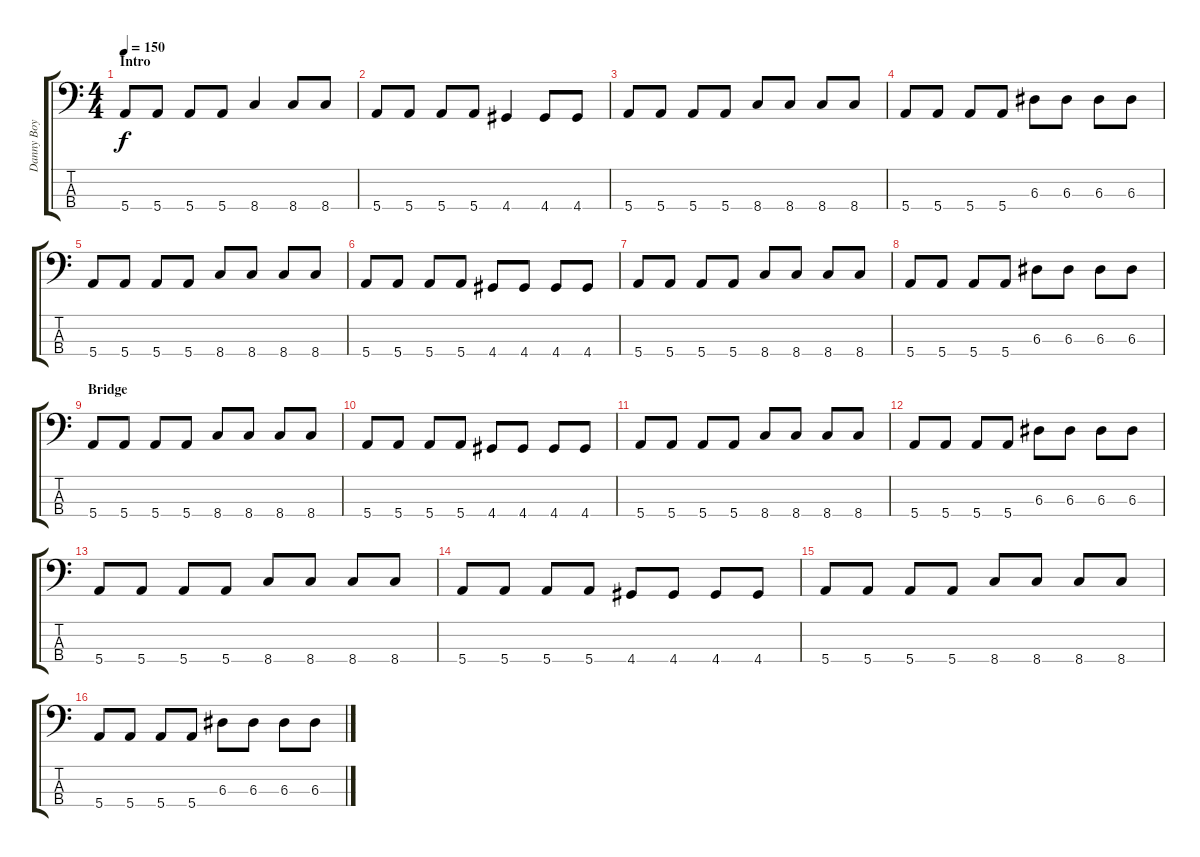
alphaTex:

\track ("Danny Boy" "Danny Boy") {instrument electricbassfinger}
\staff {score tabs}
\tuning (G2 D2 A1 E1) {hide}
\ts (4 4)
\section ("" "Intro")
\tempo 150
\clef f4
\ks c
5.4.8{dy f instrument electricbassfinger} 5.4.8 5.4.8 5.4.8 8.4.4 8.4.8 8.4.8 |
5.4.8 5.4.8 5.4.8 5.4.8 4.4.4 4.4.8 4.4.8 |
5.4.8 5.4.8 5.4.8 5.4.8 8.4.8 8.4.8 8.4.8 8.4.8 |
5.4.8 5.4.8 5.4.8 5.4.8 6.3.8 6.3.8 6.3.8 6.3.8 |
5.4.8 5.4.8 5.4.8 5.4.8 8.4.8 8.4.8 8.4.8 8.4.8 |
5.4.8 5.4.8 5.4.8 5.4.8 4.4.8 4.4.8 4.4.8 4.4.8 |
5.4.8 5.4.8 5.4.8 5.4.8 8.4.8 8.4.8 8.4.8 8.4.8 |
5.4.8 5.4.8 5.4.8 5.4.8 6.3.8 6.3.8 6.3.8 6.3.8 |
\section ("" "Bridge")
5.4.8 5.4.8 5.4.8 5.4.8 8.4.8 8.4.8 8.4.8 8.4.8 |
5.4.8 5.4.8 5.4.8 5.4.8 4.4.8 4.4.8 4.4.8 4.4.8 |
5.4.8 5.4.8 5.4.8 5.4.8 8.4.8 8.4.8 8.4.8 8.4.8 |
5.4.8 5.4.8 5.4.8 5.4.8 6.3.8 6.3.8 6.3.8 6.3.8 |
5.4.8 5.4.8 5.4.8 5.4.8 8.4.8 8.4.8 8.4.8 8.4.8 |
5.4.8 5.4.8 5.4.8 5.4.8 4.4.8 4.4.8 4.4.8 4.4.8 |
5.4.8 5.4.8 5.4.8 5.4.8 8.4.8 8.4.8 8.4.8 8.4.8 |
5.4.8 5.4.8 5.4.8 5.4.8 6.3.8 6.3.8 6.3.8 6.3.8
